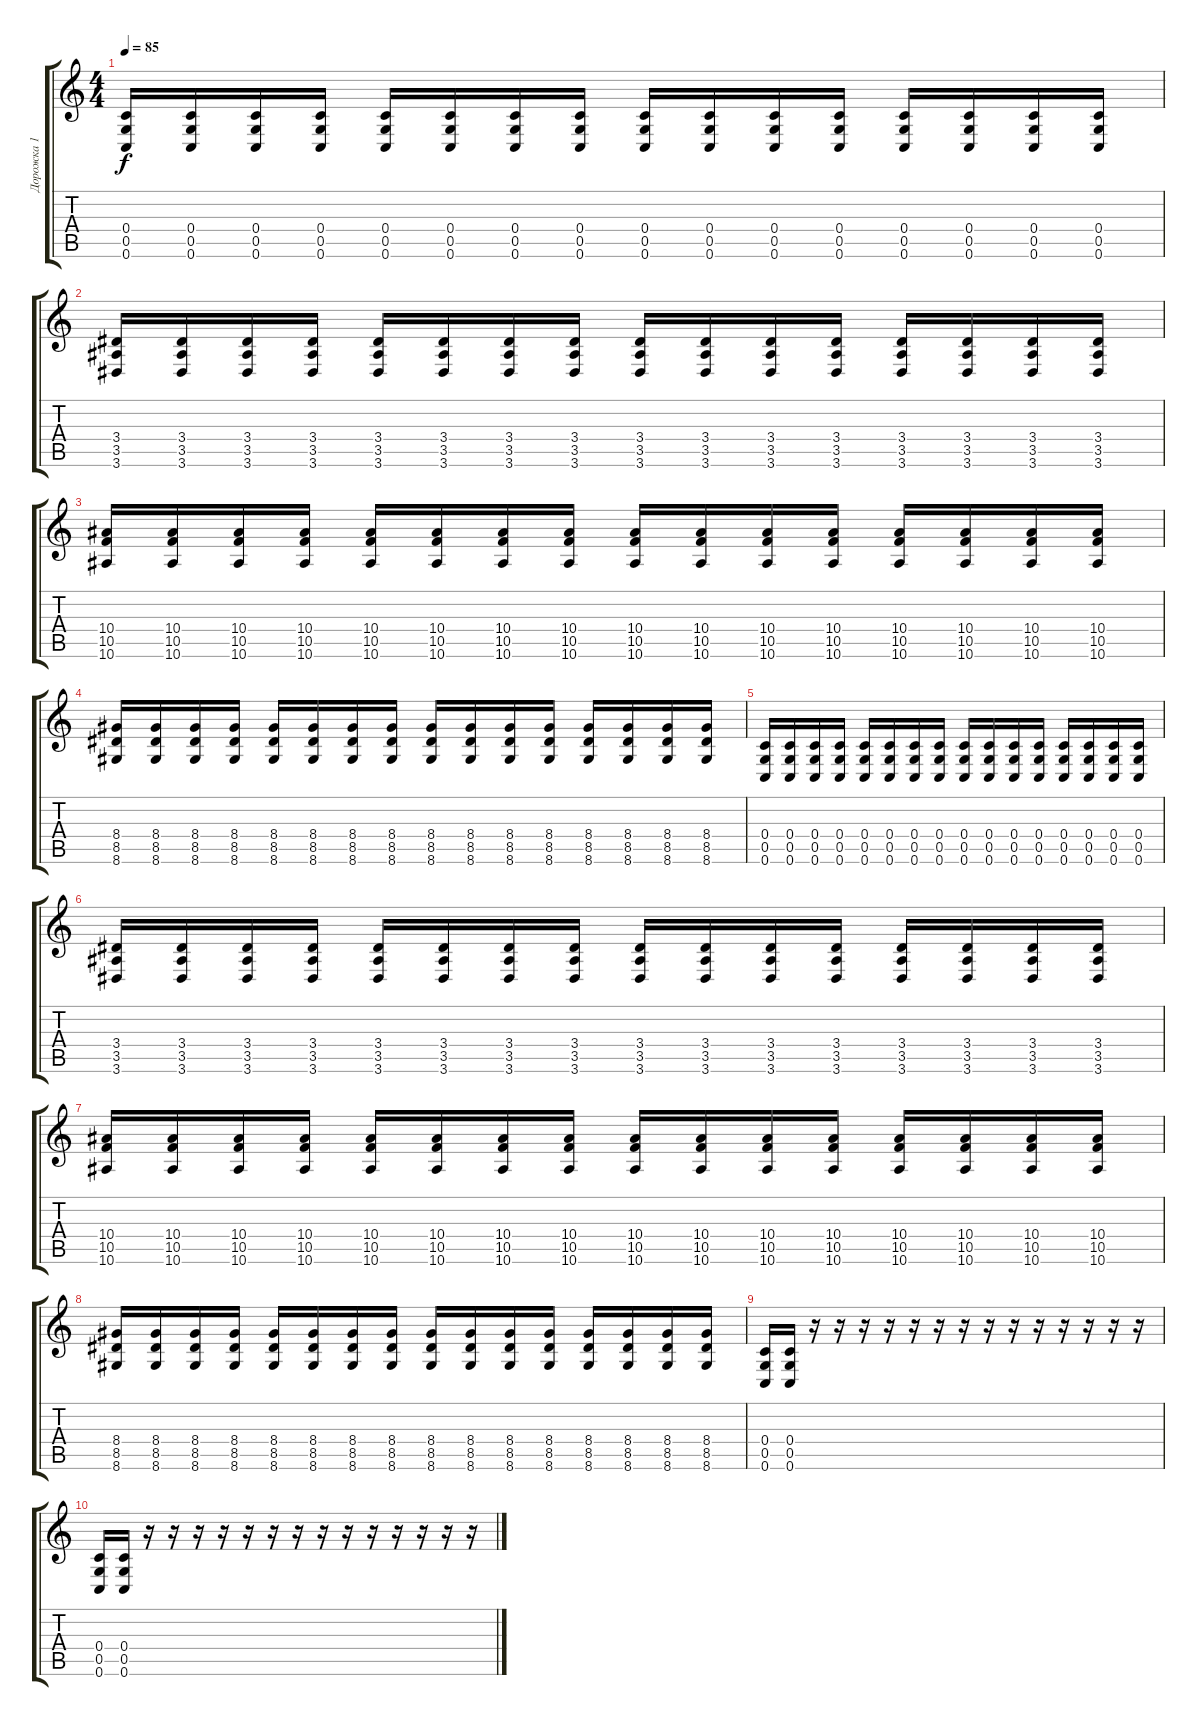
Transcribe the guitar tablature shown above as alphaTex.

\track ("Дорожка 1" "Дорожка 1") {instrument distortionguitar}
\staff {score tabs}
\tuning (D4 A3 F3 C3 G2 C2) {hide}
\ts (4 4)
\tempo 85
\clef g2
\ks c
(0.4 0.5 0.6).16{dy f} (0.4 0.5 0.6).16 (0.4 0.5 0.6).16 (0.4 0.5 0.6).16 (0.4 0.5 0.6).16 (0.4 0.5 0.6).16 (0.4 0.5 0.6).16 (0.4 0.5 0.6).16 (0.4 0.5 0.6).16 (0.4 0.5 0.6).16 (0.4 0.5 0.6).16 (0.4 0.5 0.6).16 (0.4 0.5 0.6).16 (0.4 0.5 0.6).16 (0.4 0.5 0.6).16 (0.4 0.5 0.6).16 |
(3.4 3.5 3.6).16 (3.4 3.5 3.6).16 (3.4 3.5 3.6).16 (3.4 3.5 3.6).16 (3.4 3.5 3.6).16 (3.4 3.5 3.6).16 (3.4 3.5 3.6).16 (3.4 3.5 3.6).16 (3.4 3.5 3.6).16 (3.4 3.5 3.6).16 (3.4 3.5 3.6).16 (3.4 3.5 3.6).16 (3.4 3.5 3.6).16 (3.4 3.5 3.6).16 (3.4 3.5 3.6).16 (3.4 3.5 3.6).16 |
(10.4 10.5 10.6).16 (10.4 10.5 10.6).16 (10.4 10.5 10.6).16 (10.4 10.5 10.6).16 (10.4 10.5 10.6).16 (10.4 10.5 10.6).16 (10.4 10.5 10.6).16 (10.4 10.5 10.6).16 (10.4 10.5 10.6).16 (10.4 10.5 10.6).16 (10.4 10.5 10.6).16 (10.4 10.5 10.6).16 (10.4 10.5 10.6).16 (10.4 10.5 10.6).16 (10.4 10.5 10.6).16 (10.4 10.5 10.6).16 |
(8.4 8.5 8.6).16 (8.4 8.5 8.6).16 (8.4 8.5 8.6).16 (8.4 8.5 8.6).16 (8.4 8.5 8.6).16 (8.4 8.5 8.6).16 (8.4 8.5 8.6).16 (8.4 8.5 8.6).16 (8.4 8.5 8.6).16 (8.4 8.5 8.6).16 (8.4 8.5 8.6).16 (8.4 8.5 8.6).16 (8.4 8.5 8.6).16 (8.4 8.5 8.6).16 (8.4 8.5 8.6).16 (8.4 8.5 8.6).16 |
(0.4 0.5 0.6).16 (0.4 0.5 0.6).16 (0.4 0.5 0.6).16 (0.4 0.5 0.6).16 (0.4 0.5 0.6).16 (0.4 0.5 0.6).16 (0.4 0.5 0.6).16 (0.4 0.5 0.6).16 (0.4 0.5 0.6).16 (0.4 0.5 0.6).16 (0.4 0.5 0.6).16 (0.4 0.5 0.6).16 (0.4 0.5 0.6).16 (0.4 0.5 0.6).16 (0.4 0.5 0.6).16 (0.4 0.5 0.6).16 |
(3.4 3.5 3.6).16 (3.4 3.5 3.6).16 (3.4 3.5 3.6).16 (3.4 3.5 3.6).16 (3.4 3.5 3.6).16 (3.4 3.5 3.6).16 (3.4 3.5 3.6).16 (3.4 3.5 3.6).16 (3.4 3.5 3.6).16 (3.4 3.5 3.6).16 (3.4 3.5 3.6).16 (3.4 3.5 3.6).16 (3.4 3.5 3.6).16 (3.4 3.5 3.6).16 (3.4 3.5 3.6).16 (3.4 3.5 3.6).16 |
(10.4 10.5 10.6).16 (10.4 10.5 10.6).16 (10.4 10.5 10.6).16 (10.4 10.5 10.6).16 (10.4 10.5 10.6).16 (10.4 10.5 10.6).16 (10.4 10.5 10.6).16 (10.4 10.5 10.6).16 (10.4 10.5 10.6).16 (10.4 10.5 10.6).16 (10.4 10.5 10.6).16 (10.4 10.5 10.6).16 (10.4 10.5 10.6).16 (10.4 10.5 10.6).16 (10.4 10.5 10.6).16 (10.4 10.5 10.6).16 |
(8.4 8.5 8.6).16 (8.4 8.5 8.6).16 (8.4 8.5 8.6).16 (8.4 8.5 8.6).16 (8.4 8.5 8.6).16 (8.4 8.5 8.6).16 (8.4 8.5 8.6).16 (8.4 8.5 8.6).16 (8.4 8.5 8.6).16 (8.4 8.5 8.6).16 (8.4 8.5 8.6).16 (8.4 8.5 8.6).16 (8.4 8.5 8.6).16 (8.4 8.5 8.6).16 (8.4 8.5 8.6).16 (8.4 8.5 8.6).16 |
(0.4 0.5 0.6).16 (0.4 0.5 0.6).16 r.16 r.16 r.16 r.16 r.16 r.16 r.16 r.16 r.16 r.16 r.16 r.16 r.16 r.16 |
(0.4 0.5 0.6).16 (0.4 0.5 0.6).16 r.16 r.16 r.16 r.16 r.16 r.16 r.16 r.16 r.16 r.16 r.16 r.16 r.16 r.16
